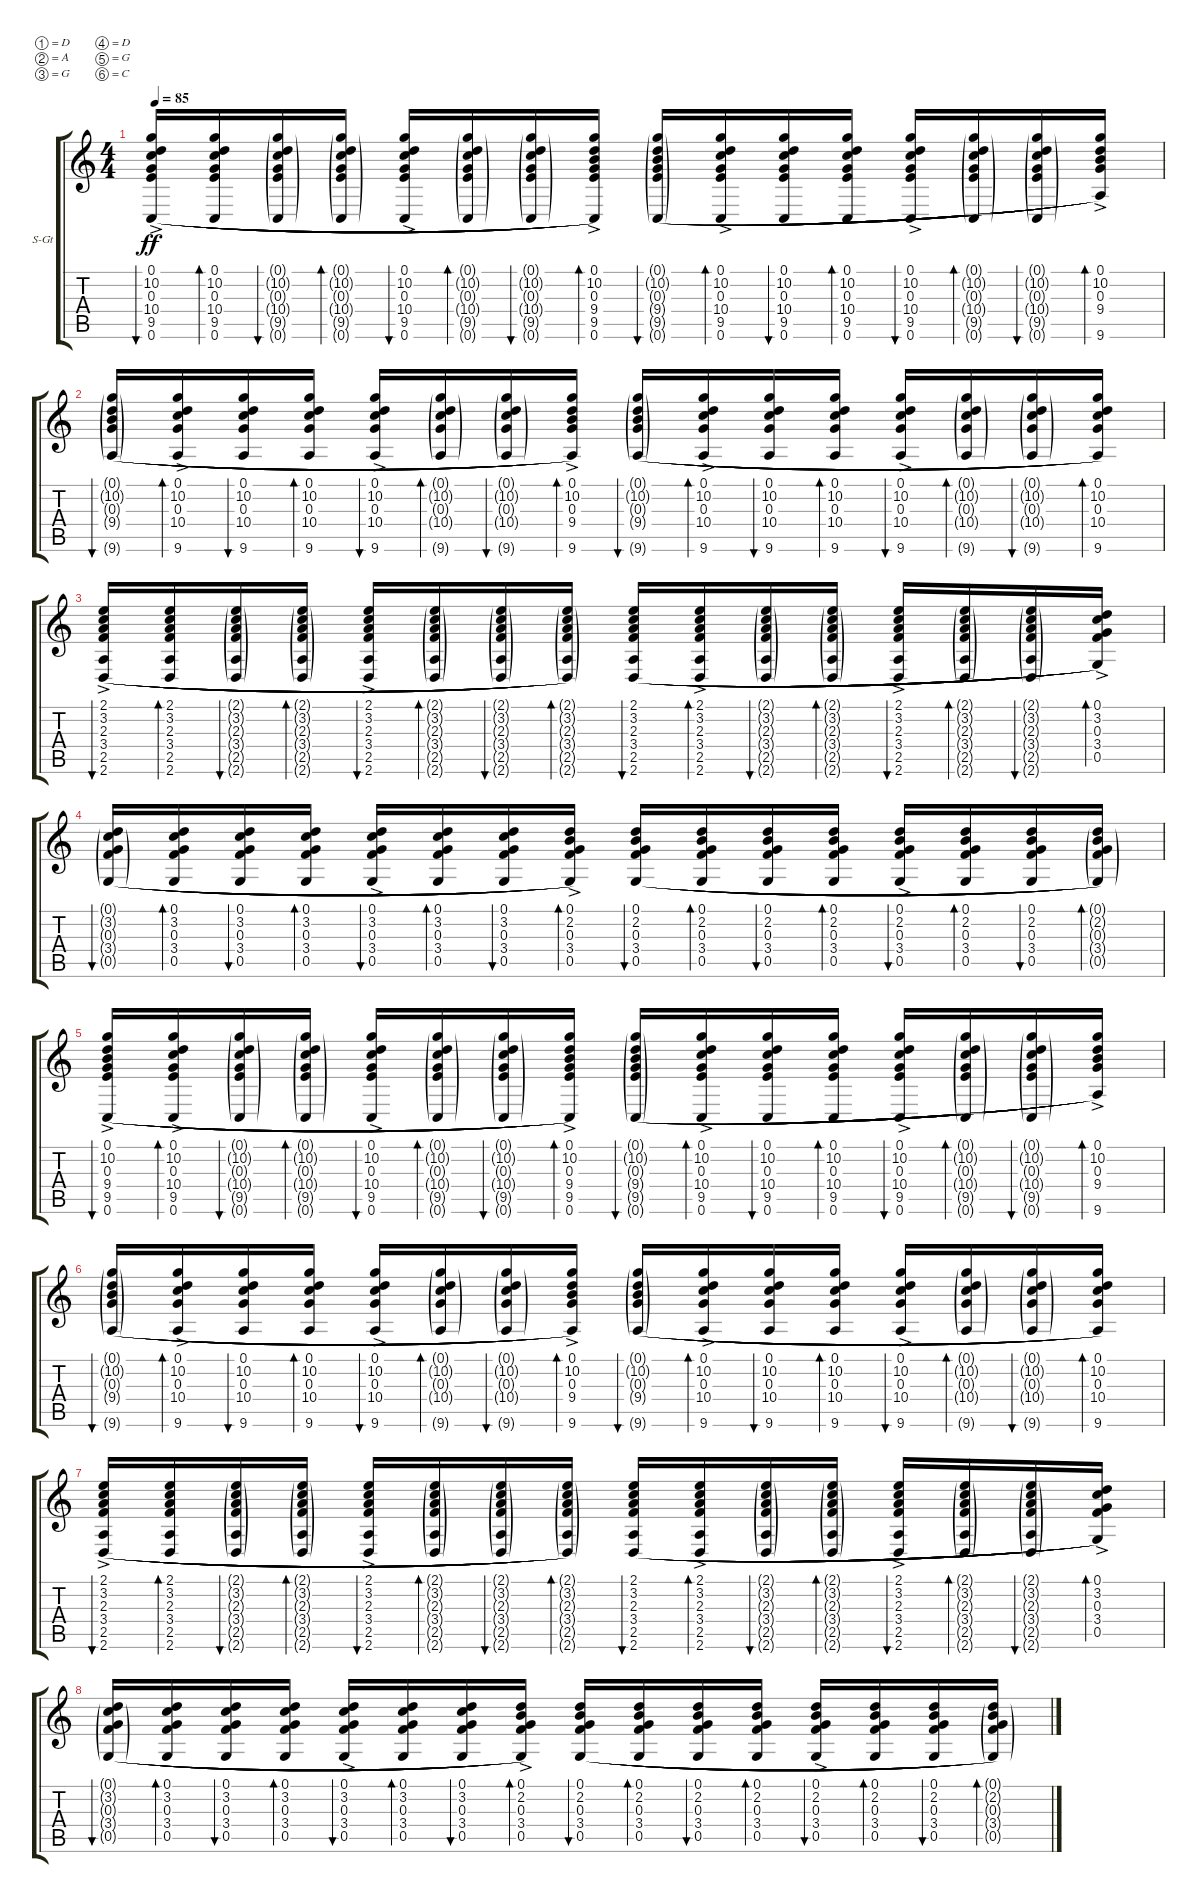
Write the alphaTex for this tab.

\bracketExtendMode groupsimilarinstruments
\firstSystemTrackNameOrientation horizontal
\otherSystemsTrackNameOrientation horizontal
\track ("Piste 1" "S-Gt") {instrument acousticguitarsteel}
\staff {score tabs}
\tuning (D4 A3 G3 D3 G2 C2)
\ts (4 4)
\tempo 85
\clef g2
\ks c
(0.1 10.2 0.3 10.4{ac} 9.5 0.6).16{bu 44 dy ff legatoorigin} (0.1 10.2 0.3 10.4 9.5 0.6).16{bd 45 legatoorigin} (0.1{g} 10.2{g} 0.3{g} 10.4{g} 9.5{g} 0.6{g}).16{bu 42 legatoorigin} (0.1{g} 10.2{g} 0.3{g} 10.4{g} 9.5{g} 0.6{g}).16{bd 44 legatoorigin} (0.1{ac} 10.2{ac} 0.3{ac} 10.4{ac} 9.5{ac} 0.6{ac}).16{bu 41 legatoorigin} (0.1{g} 10.2{g} 0.3{g} 10.4{g} 9.5{g} 0.6{g}).16{bd 43 legatoorigin} (0.1{g} 10.2{g} 0.3{g} 10.4{g} 9.5{g} 0.6{g}).16{bu 45 legatoorigin} (0.1 10.2 0.3 9.4{ac} 9.5 0.6).16{bd 44} (0.1{g} 10.2{g} 0.3{g} 9.4{g} 9.5{g} 0.6{g}).16{bu 43 legatoorigin} (0.1 10.2 0.3 10.4{ac} 9.5 0.6).16{bd 42 legatoorigin} (0.1 10.2 0.3 10.4 9.5 0.6).16{bu 42 legatoorigin} (0.1 10.2 0.3 10.4 9.5 0.6).16{bd 42 legatoorigin} (0.1{ac} 10.2{ac} 0.3{ac} 10.4{ac} 9.5{ac} 0.6{ac}).16{bu 43 legatoorigin} (0.1{g} 10.2{g} 0.3{g} 10.4{g} 9.5{g} 0.6{g}).16{bd 41 legatoorigin} (0.1{g} 10.2{g} 0.3{g} 10.4{g} 9.5{g} 0.6{g}).16{bu 42 legatoorigin} (0.1{ac} 10.2{ac} 0.3{ac} 9.4{ac} 9.6{ac}).16{bd 42} |
(0.1{g} 10.2{g} 0.3{g} 9.4{g} 9.6{g}).16{bu 35 legatoorigin} (0.1{ac} 10.2{ac} 0.3{ac} 10.4{ac} 9.6{ac}).16{bd 35 legatoorigin} (0.1 10.2 0.3 10.4 9.6).16{bu 36 legatoorigin} (0.1 10.2 0.3 10.4 9.6).16{bd 37 legatoorigin} (0.1{ac} 10.2{ac} 0.3{ac} 10.4{ac} 9.6{ac}).16{bu 38 legatoorigin} (0.1{g} 10.2{g} 0.3{g} 10.4{g} 9.6{g}).16{bd 39 legatoorigin} (0.1{g} 10.2{g} 0.3{g} 10.4{g} 9.6{g}).16{bu 38 legatoorigin} (0.1{ac} 10.2{ac} 0.3{ac} 9.4{ac} 9.6{ac}).16{bd 36} (0.1{g} 10.2{g} 0.3{g} 9.4{g} 9.6{g}).16{bu 36 legatoorigin} (0.1{ac} 10.2{ac} 0.3{ac} 10.4{ac} 9.6{ac}).16{bd 37 legatoorigin} (0.1 10.2 0.3 10.4 9.6).16{bu 36 legatoorigin} (0.1 10.2 0.3 10.4 9.6).16{bd 37 legatoorigin} (0.1{ac} 10.2{ac} 0.3{ac} 10.4{ac} 9.6{ac}).16{bu 38 legatoorigin} (0.1{g} 10.2{g} 0.3{g} 10.4{g} 9.6{g}).16{bd 37 legatoorigin} (0.1{g} 10.2{g} 0.3{g} 10.4{g} 9.6{g}).16{bu 38 legatoorigin} (0.1 10.2 0.3 10.4 9.6).16{bd 37} |
(2.1{ac} 3.2{ac} 2.3{ac} 3.4{ac} 2.5{ac} 2.6{ac}).16{bu 42 legatoorigin} (2.1 3.2 2.3 3.4 2.5 2.6).16{bd 41 legatoorigin} (2.1{g} 3.2{g} 2.3{g} 3.4{g} 2.5{g} 2.6{g}).16{bu 41 legatoorigin} (2.1{g} 3.2{g} 2.3{g} 3.4{g} 2.5{g} 2.6{g}).16{bd 42 legatoorigin} (2.1{ac} 3.2{ac} 2.3{ac} 3.4{ac} 2.5{ac} 2.6{ac}).16{bu 43 legatoorigin} (2.1{g} 3.2{g} 2.3{g} 3.4{g} 2.5{g} 2.6{g}).16{bd 42 legatoorigin} (2.1{g} 3.2{g} 2.3{g} 3.4{g} 2.5{g} 2.6{g}).16{bu 42 legatoorigin} (2.1{g} 3.2{g} 2.3{g} 3.4{g} 2.5{g} 2.6{g}).16{bd 39} (2.1 3.2 2.3 3.4 2.5 2.6).16{bu 44 legatoorigin} (2.1{ac} 3.2{ac} 2.3{ac} 3.4{ac} 2.5{ac} 2.6{ac}).16{bd 43 legatoorigin} (2.1{g} 3.2{g} 2.3{g} 3.4{g} 2.5{g} 2.6{g}).16{bu 42 legatoorigin} (2.1{g} 3.2{g} 2.3{g} 3.4{g} 2.5{g} 2.6{g}).16{bd 43 legatoorigin} (2.1{ac} 3.2{ac} 2.3{ac} 3.4{ac} 2.5{ac} 2.6{ac}).16{bu 41 legatoorigin} (2.1{g} 3.2{g} 2.3{g} 3.4{g} 2.5{g} 2.6{g}).16{bd 41 legatoorigin} (2.1{g} 3.2{g} 2.3{g} 3.4{g} 2.5{g} 2.6{g}).16{bu 41 legatoorigin} (0.1{ac} 3.2{ac} 0.3{ac} 3.4{ac} 0.5{ac}).16{bd 41} |
(0.1{g} 3.2{g} 0.3{g} 3.4{g} 0.5{g}).16{bu 40 legatoorigin} (0.1 3.2 0.3 3.4 0.5).16{bd 38 legatoorigin} (0.1 3.2 0.3 3.4 0.5).16{bu 42 legatoorigin} (0.1 3.2 0.3 3.4 0.5).16{bd 43 legatoorigin} (0.1{ac} 3.2{ac} 0.3{ac} 3.4{ac} 0.5{ac}).16{bu 44 legatoorigin} (0.1 3.2 0.3 3.4 0.5).16{bd 41 legatoorigin} (0.1 3.2 0.3 3.4 0.5).16{bu 43 legatoorigin} (0.1{ac} 2.2{ac} 0.3{ac} 3.4{ac} 0.5{ac}).16{bd 63} (0.1 2.2 0.3 3.4 0.5).16{bu 30 legatoorigin} (0.1 2.2 0.3 3.4 0.5).16{bd 30 legatoorigin} (0.1 2.2 0.3 3.4 0.5).16{bu 30 legatoorigin} (0.1 2.2 0.3 3.4 0.5).16{bd 30 legatoorigin} (0.1{ac} 2.2{ac} 0.3{ac} 3.4{ac} 0.5{ac}).16{bu 30 legatoorigin} (0.1 2.2 0.3 3.4 0.5).16{bd 30 legatoorigin} (0.1 2.2 0.3 3.4 0.5).16{bu 30 legatoorigin} (0.1{g} 2.2{g} 0.3{g} 3.4{g} 0.5{g}).16{bd 30} |
(0.1 10.2 0.3 9.4{ac} 9.5 0.6).16{bu 44 legatoorigin} (0.1{ac} 10.2{ac} 0.3{ac} 10.4{ac} 9.5{ac} 0.6{ac}).16{bd 45 legatoorigin} (0.1{g} 10.2{g} 0.3{g} 10.4{g} 9.5{g} 0.6{g}).16{bu 42 legatoorigin} (0.1{g} 10.2{g} 0.3{g} 10.4{g} 9.5{g} 0.6{g}).16{bd 44 legatoorigin} (0.1{ac} 10.2{ac} 0.3{ac} 10.4{ac} 9.5{ac} 0.6{ac}).16{bu 41 legatoorigin} (0.1{g} 10.2{g} 0.3{g} 10.4{g} 9.5{g} 0.6{g}).16{bd 43 legatoorigin} (0.1{g} 10.2{g} 0.3{g} 10.4{g} 9.5{g} 0.6{g}).16{bu 45 legatoorigin} (0.1 10.2 0.3 9.4{ac} 9.5 0.6).16{bd 44} (0.1{g} 10.2{g} 0.3{g} 9.4{g} 9.5{g} 0.6{g}).16{bu 43 legatoorigin} (0.1 10.2 0.3 10.4{ac} 9.5 0.6).16{bd 42 legatoorigin} (0.1 10.2 0.3 10.4 9.5 0.6).16{bu 42 legatoorigin} (0.1 10.2 0.3 10.4 9.5 0.6).16{bd 42 legatoorigin} (0.1{ac} 10.2{ac} 0.3{ac} 10.4{ac} 9.5{ac} 0.6{ac}).16{bu 43 legatoorigin} (0.1{g} 10.2{g} 0.3{g} 10.4{g} 9.5{g} 0.6{g}).16{bd 41 legatoorigin} (0.1{g} 10.2{g} 0.3{g} 10.4{g} 9.5{g} 0.6{g}).16{bu 42 legatoorigin} (0.1{ac} 10.2{ac} 0.3{ac} 9.4{ac} 9.6{ac}).16{bd 42} |
(0.1{g} 10.2{g} 0.3{g} 9.4{g} 9.6{g}).16{bu 35 legatoorigin} (0.1{ac} 10.2{ac} 0.3{ac} 10.4{ac} 9.6{ac}).16{bd 35 legatoorigin} (0.1 10.2 0.3 10.4 9.6).16{bu 36 legatoorigin} (0.1 10.2 0.3 10.4 9.6).16{bd 37 legatoorigin} (0.1{ac} 10.2{ac} 0.3{ac} 10.4{ac} 9.6{ac}).16{bu 38 legatoorigin} (0.1{g} 10.2{g} 0.3{g} 10.4{g} 9.6{g}).16{bd 39 legatoorigin} (0.1{g} 10.2{g} 0.3{g} 10.4{g} 9.6{g}).16{bu 38 legatoorigin} (0.1{ac} 10.2{ac} 0.3{ac} 9.4{ac} 9.6{ac}).16{bd 36} (0.1{g} 10.2{g} 0.3{g} 9.4{g} 9.6{g}).16{bu 36 legatoorigin} (0.1{ac} 10.2{ac} 0.3{ac} 10.4{ac} 9.6{ac}).16{bd 37 legatoorigin} (0.1 10.2 0.3 10.4 9.6).16{bu 36 legatoorigin} (0.1 10.2 0.3 10.4 9.6).16{bd 37 legatoorigin} (0.1{ac} 10.2{ac} 0.3{ac} 10.4{ac} 9.6{ac}).16{bu 38 legatoorigin} (0.1{g} 10.2{g} 0.3{g} 10.4{g} 9.6{g}).16{bd 37 legatoorigin} (0.1{g} 10.2{g} 0.3{g} 10.4{g} 9.6{g}).16{bu 38 legatoorigin} (0.1 10.2 0.3 10.4 9.6).16{bd 37} |
(2.1{ac} 3.2{ac} 2.3{ac} 3.4{ac} 2.5{ac} 2.6{ac}).16{bu 42 legatoorigin} (2.1 3.2 2.3 3.4 2.5 2.6).16{bd 41 legatoorigin} (2.1{g} 3.2{g} 2.3{g} 3.4{g} 2.5{g} 2.6{g}).16{bu 41 legatoorigin} (2.1{g} 3.2{g} 2.3{g} 3.4{g} 2.5{g} 2.6{g}).16{bd 42 legatoorigin} (2.1{ac} 3.2{ac} 2.3{ac} 3.4{ac} 2.5{ac} 2.6{ac}).16{bu 43 legatoorigin} (2.1{g} 3.2{g} 2.3{g} 3.4{g} 2.5{g} 2.6{g}).16{bd 42 legatoorigin} (2.1{g} 3.2{g} 2.3{g} 3.4{g} 2.5{g} 2.6{g}).16{bu 42 legatoorigin} (2.1{g} 3.2{g} 2.3{g} 3.4{g} 2.5{g} 2.6{g}).16{bd 39} (2.1 3.2 2.3 3.4 2.5 2.6).16{bu 44 legatoorigin} (2.1{ac} 3.2{ac} 2.3{ac} 3.4{ac} 2.5{ac} 2.6{ac}).16{bd 43 legatoorigin} (2.1{g} 3.2{g} 2.3{g} 3.4{g} 2.5{g} 2.6{g}).16{bu 42 legatoorigin} (2.1{g} 3.2{g} 2.3{g} 3.4{g} 2.5{g} 2.6{g}).16{bd 43 legatoorigin} (2.1{ac} 3.2{ac} 2.3{ac} 3.4{ac} 2.5{ac} 2.6{ac}).16{bu 41 legatoorigin} (2.1{g} 3.2{g} 2.3{g} 3.4{g} 2.5{g} 2.6{g}).16{bd 41 legatoorigin} (2.1{g} 3.2{g} 2.3{g} 3.4{g} 2.5{g} 2.6{g}).16{bu 41 legatoorigin} (0.1{ac} 3.2{ac} 0.3{ac} 3.4{ac} 0.5{ac}).16{bd 41} |
(0.1{g} 3.2{g} 0.3{g} 3.4{g} 0.5{g}).16{bu 40 legatoorigin} (0.1 3.2 0.3 3.4 0.5).16{bd 38 legatoorigin} (0.1 3.2 0.3 3.4 0.5).16{bu 42 legatoorigin} (0.1 3.2 0.3 3.4 0.5).16{bd 43 legatoorigin} (0.1{ac} 3.2{ac} 0.3{ac} 3.4{ac} 0.5{ac}).16{bu 44 legatoorigin} (0.1 3.2 0.3 3.4 0.5).16{bd 41 legatoorigin} (0.1 3.2 0.3 3.4 0.5).16{bu 43 legatoorigin} (0.1{ac} 2.2{ac} 0.3{ac} 3.4{ac} 0.5{ac}).16{bd 63} (0.1 2.2 0.3 3.4 0.5).16{bu 30 legatoorigin} (0.1 2.2 0.3 3.4 0.5).16{bd 30 legatoorigin} (0.1 2.2 0.3 3.4 0.5).16{bu 30 legatoorigin} (0.1 2.2 0.3 3.4 0.5).16{bd 30 legatoorigin} (0.1{ac} 2.2{ac} 0.3{ac} 3.4{ac} 0.5{ac}).16{bu 30 legatoorigin} (0.1 2.2 0.3 3.4 0.5).16{bd 30 legatoorigin} (0.1 2.2 0.3 3.4 0.5).16{bu 30 legatoorigin} (0.1{g} 2.2{g} 0.3{g} 3.4{g} 0.5{g}).16{bd 30}
